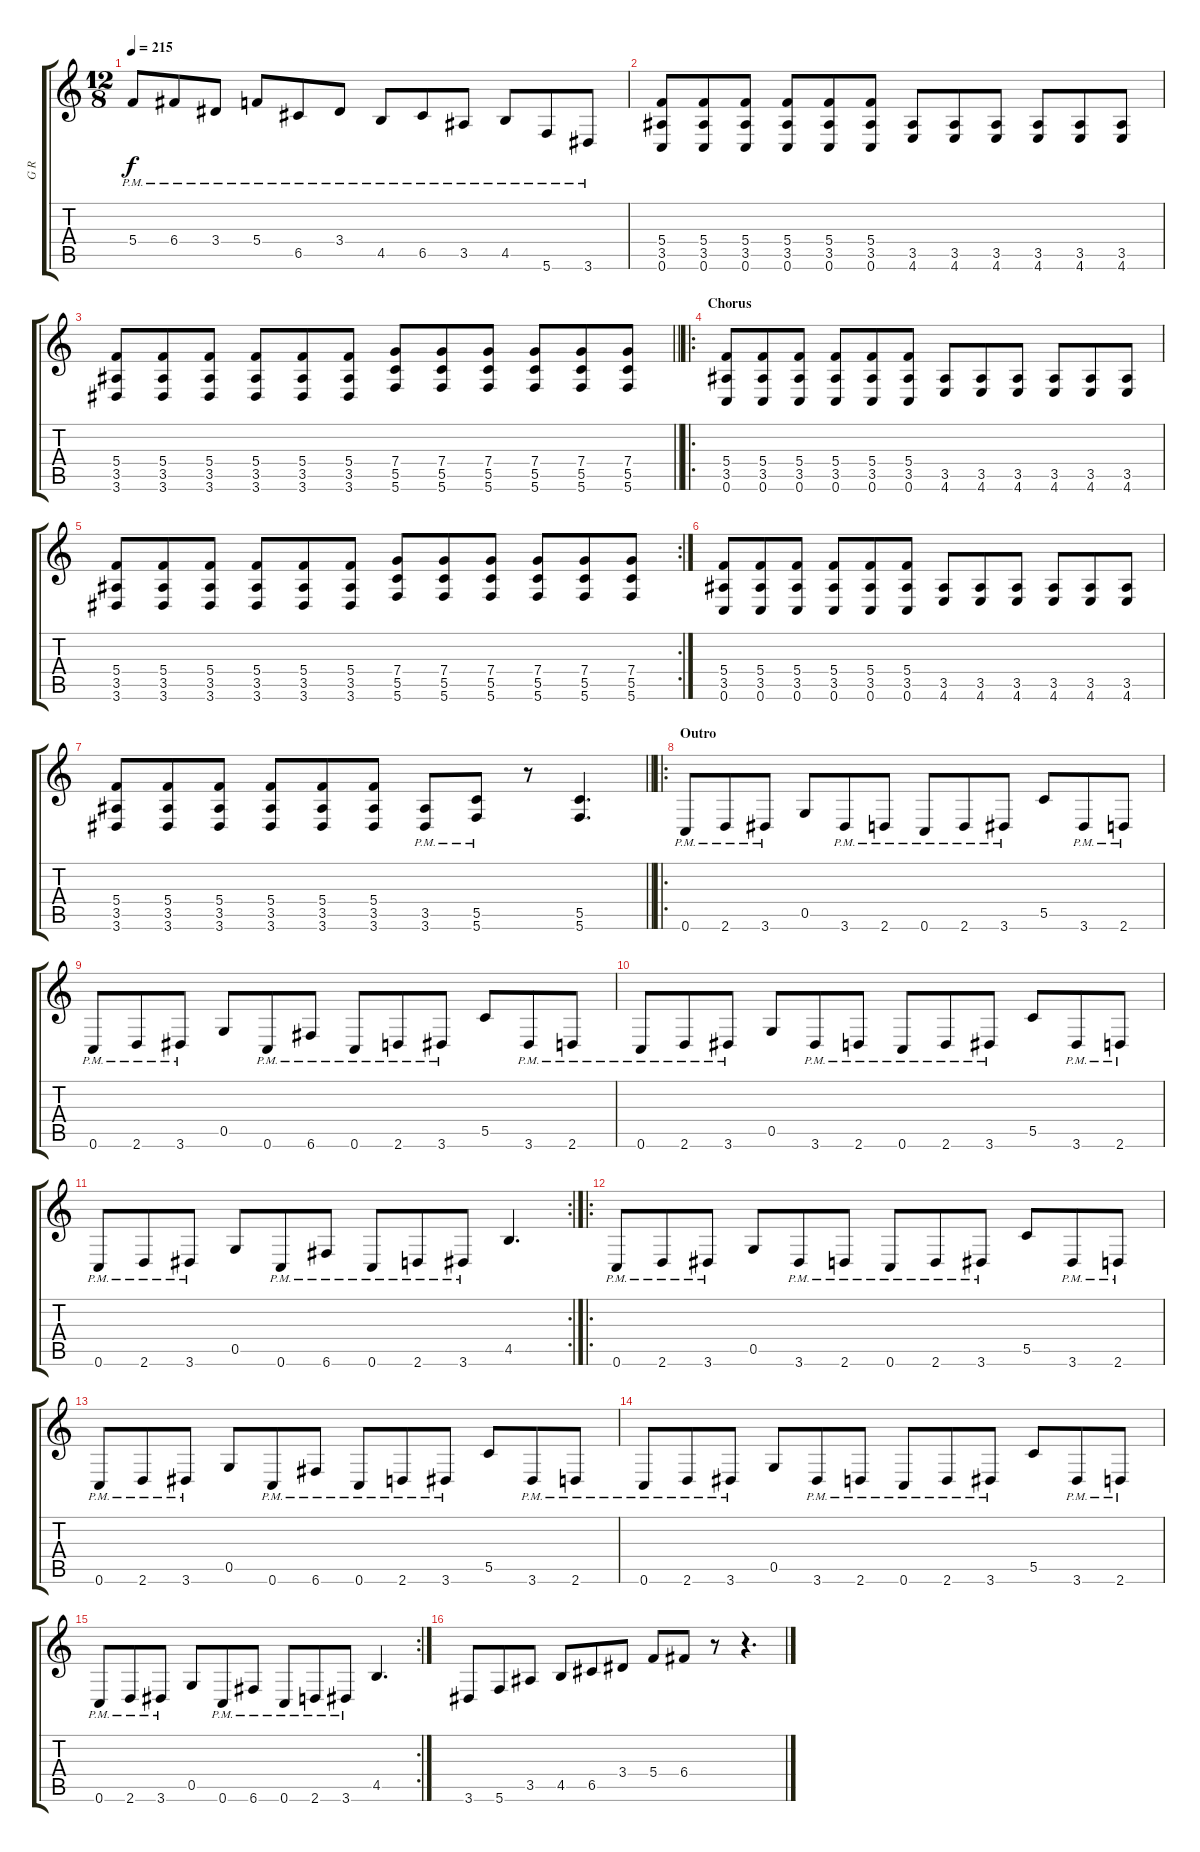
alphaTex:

\track ("G R" "G R") {instrument distortionguitar}
\staff {score tabs}
\tuning (D4 A3 F3 C3 G2 C2) {hide}
\ts (12 8)
\tempo 215
\clef g2
\ks c
5.4{pm}.8{dy f} 6.4{pm}.8 3.4{pm}.8 5.4{pm}.8 6.5{pm}.8 3.4{pm}.8 4.5{pm}.8 6.5{pm}.8 3.5{pm}.8 4.5{pm}.8 5.6{pm}.8 3.6{pm}.8 |
(5.4 3.5 0.6).8 (5.4 3.5 0.6).8 (5.4 3.5 0.6).8 (5.4 3.5 0.6).8 (5.4 3.5 0.6).8 (5.4 3.5 0.6).8 (3.5 4.6).8 (3.5 4.6).8 (3.5 4.6).8 (3.5 4.6).8 (3.5 4.6).8 (3.5 4.6).8 |
\barLineRight lightlight
(5.4 3.5 3.6).8 (5.4 3.5 3.6).8 (5.4 3.5 3.6).8 (5.4 3.5 3.6).8 (5.4 3.5 3.6).8 (5.4 3.5 3.6).8 (7.4 5.5 5.6).8 (7.4 5.5 5.6).8 (7.4 5.5 5.6).8 (7.4 5.5 5.6).8 (7.4 5.5 5.6).8 (7.4 5.5 5.6).8 |
\ro
\section ("" "Chorus")
(5.4 3.5 0.6).8 (5.4 3.5 0.6).8 (5.4 3.5 0.6).8 (5.4 3.5 0.6).8 (5.4 3.5 0.6).8 (5.4 3.5 0.6).8 (3.5 4.6).8 (3.5 4.6).8 (3.5 4.6).8 (3.5 4.6).8 (3.5 4.6).8 (3.5 4.6).8 |
\rc 2
(5.4 3.5 3.6).8 (5.4 3.5 3.6).8 (5.4 3.5 3.6).8 (5.4 3.5 3.6).8 (5.4 3.5 3.6).8 (5.4 3.5 3.6).8 (7.4 5.5 5.6).8 (7.4 5.5 5.6).8 (7.4 5.5 5.6).8 (7.4 5.5 5.6).8 (7.4 5.5 5.6).8 (7.4 5.5 5.6).8 |
(5.4 3.5 0.6).8 (5.4 3.5 0.6).8 (5.4 3.5 0.6).8 (5.4 3.5 0.6).8 (5.4 3.5 0.6).8 (5.4 3.5 0.6).8 (3.5 4.6).8 (3.5 4.6).8 (3.5 4.6).8 (3.5 4.6).8 (3.5 4.6).8 (3.5 4.6).8 |
\barLineRight lightlight
(5.4 3.5 3.6).8 (5.4 3.5 3.6).8 (5.4 3.5 3.6).8 (5.4 3.5 3.6).8 (5.4 3.5 3.6).8 (5.4 3.5 3.6).8 (3.5{pm} 3.6{pm}).8 (5.5{pm} 5.6{pm}).8 r.8 (5.5 5.6).4{d} |
\ro
\section ("" "Outro")
0.6{pm}.8 2.6{pm}.8 3.6{pm}.8 0.5.8 3.6{pm}.8 2.6{pm}.8 0.6{pm}.8 2.6{pm}.8 3.6{pm}.8 5.5.8 3.6{pm}.8 2.6{pm}.8 |
0.6{pm}.8 2.6{pm}.8 3.6{pm}.8 0.5.8 0.6{pm}.8 6.6{pm}.8 0.6{pm}.8 2.6{pm}.8 3.6{pm}.8 5.5.8 3.6{pm}.8 2.6{pm}.8 |
0.6{pm}.8 2.6{pm}.8 3.6{pm}.8 0.5.8 3.6{pm}.8 2.6{pm}.8 0.6{pm}.8 2.6{pm}.8 3.6{pm}.8 5.5.8 3.6{pm}.8 2.6{pm}.8 |
\rc 2
0.6{pm}.8 2.6{pm}.8 3.6{pm}.8 0.5.8 0.6{pm}.8 6.6{pm}.8 0.6{pm}.8 2.6{pm}.8 3.6{pm}.8 4.5.4{d} |
\ro
0.6{pm}.8 2.6{pm}.8 3.6{pm}.8 0.5.8 3.6{pm}.8 2.6{pm}.8 0.6{pm}.8 2.6{pm}.8 3.6{pm}.8 5.5.8 3.6{pm}.8 2.6{pm}.8 |
0.6{pm}.8 2.6{pm}.8 3.6{pm}.8 0.5.8 0.6{pm}.8 6.6{pm}.8 0.6{pm}.8 2.6{pm}.8 3.6{pm}.8 5.5.8 3.6{pm}.8 2.6{pm}.8 |
0.6{pm}.8 2.6{pm}.8 3.6{pm}.8 0.5.8 3.6{pm}.8 2.6{pm}.8 0.6{pm}.8 2.6{pm}.8 3.6{pm}.8 5.5.8 3.6{pm}.8 2.6{pm}.8 |
\rc 2
0.6{pm}.8 2.6{pm}.8 3.6{pm}.8 0.5.8 0.6{pm}.8 6.6{pm}.8 0.6{pm}.8 2.6{pm}.8 3.6{pm}.8 4.5.4{d} |
3.6.8 5.6.8 3.5.8 4.5.8 6.5.8 3.4.8 5.4.8 6.4.8 r.8 r.4{d}
